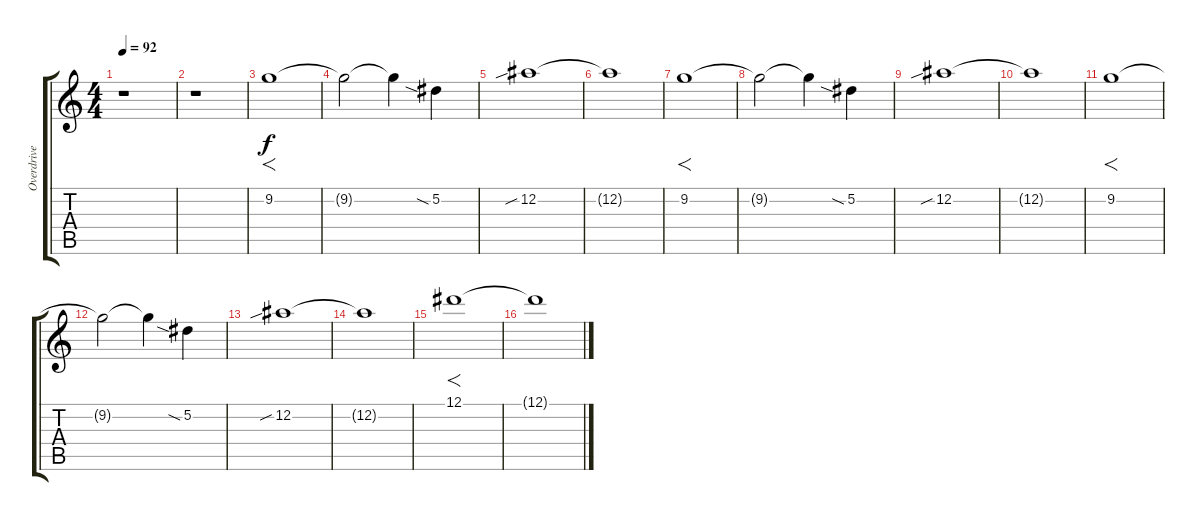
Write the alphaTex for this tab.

\track ("Overdrive Guitar" "Overdrive ") {instrument overdrivenguitar}
\staff {score tabs}
\tuning (Eb4 Bb3 Gb3 Db3 Ab2 Eb2) {hide}
\ts (4 4)
\tempo 92
\clef g2
\ks c
r.1{dy f} |
r.1 |
9.2.1{f} |
9.2{t}.2 9.2{t}.4 5.2{sia}.4 |
12.2{sib}.1 |
12.2{t}.1 |
9.2.1{f} |
9.2{t}.2 9.2{t}.4 5.2{sia}.4 |
12.2{sib}.1 |
12.2{t}.1 |
9.2.1{f} |
9.2{t}.2 9.2{t}.4 5.2{sia}.4 |
12.2{sib}.1 |
12.2{t}.1 |
12.1.1{f} |
12.1{t}.1
